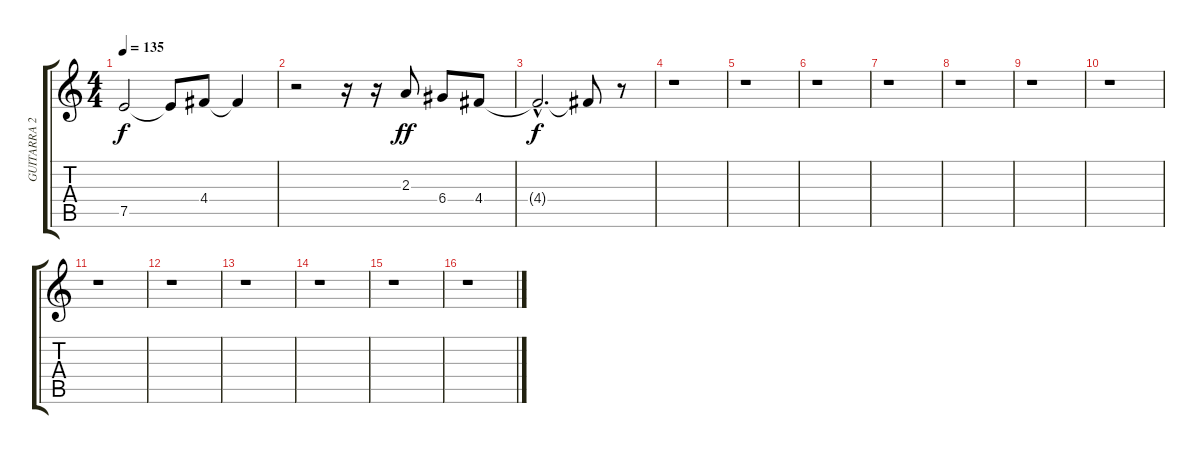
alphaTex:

\track ("GUITARRA 2" "GUITARRA 2") {instrument overdrivenguitar}
\staff {score tabs}
\tuning (E4 B3 G3 D3 A2 E2) {hide}
\ts (4 4)
\tempo 135
\clef g2
\ks c
7.5{t}.2{dy f} 7.5{t}.8 4.4.8 4.4{t}.4 |
r.2 r.16 r.16 2.3.8{dy ff} 6.4.8 4.4.8 |
4.4{hac t}.2{d dy f} 4.4{t}.8 r.8 |
r.1 |
r.1 |
r.1 |
r.1 |
r.1 |
r.1 |
r.1 |
r.1 |
r.1 |
r.1 |
r.1 |
r.1 |
r.1
